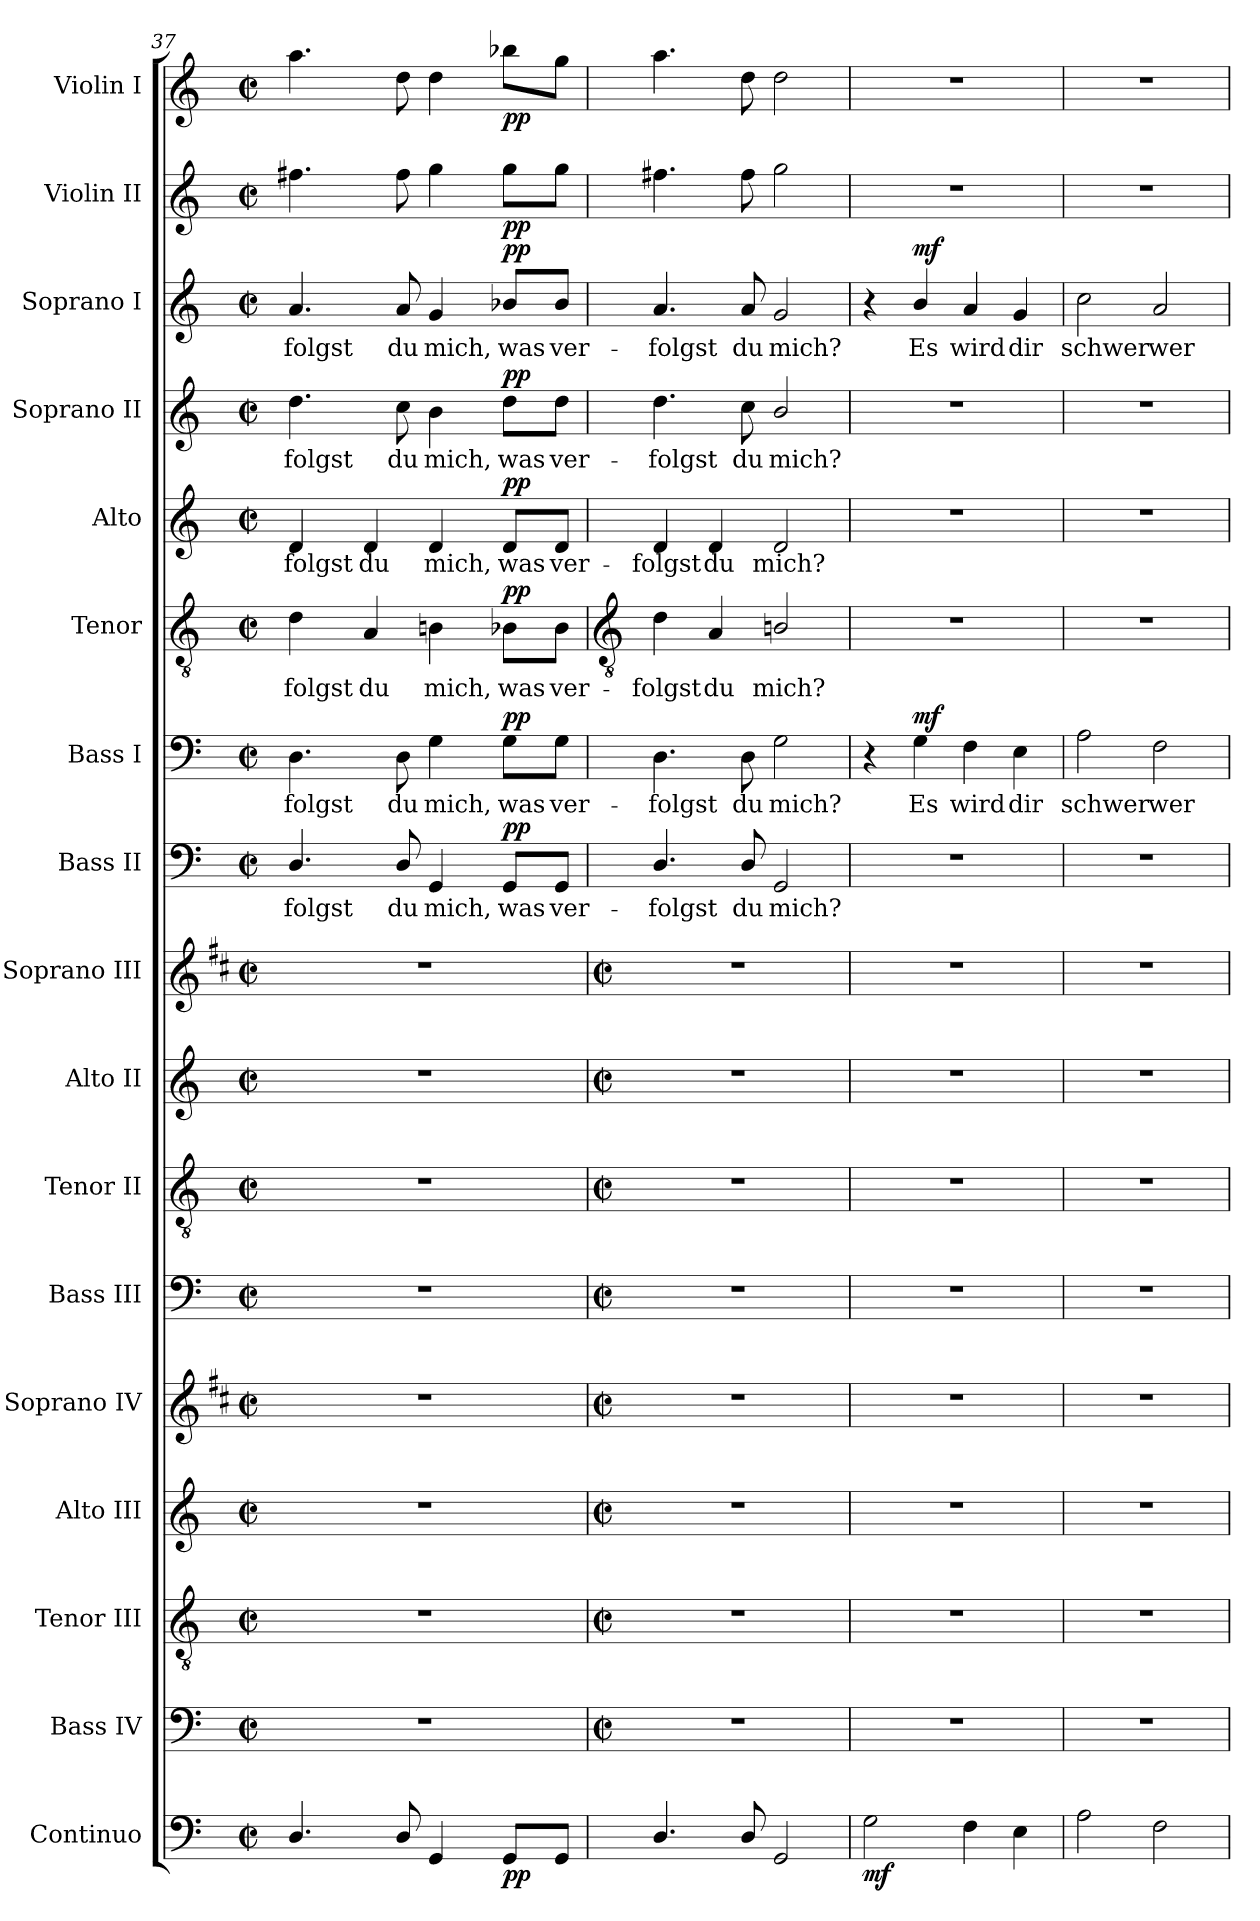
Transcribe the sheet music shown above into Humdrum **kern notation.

**kern	**dynam	**kern	**kern	**kern	**kern	**kern	**kern	**kern	**kern	**kern	**text	**dynam	**kern	**text	**dynam	**kern	**text	**dynam	**kern	**text	**dynam	**kern	**text	**dynam	**kern	**text	**dynam	**kern	**dynam	**kern	**dynam
*part17	*part17	*part16	*part15	*part14	*part13	*part12	*part11	*part10	*part9	*part8	*part8	*part8	*part7	*part7	*part7	*part6	*part6	*part6	*part5	*part5	*part5	*part4	*part4	*part4	*part3	*part3	*part3	*part2	*part2	*part1	*part1
*staff17	*staff17	*staff16	*staff15	*staff14	*staff13	*staff12	*staff11	*staff10	*staff9	*staff8	*staff8	*staff8	*staff7	*staff7	*staff7	*staff6	*staff6	*staff6	*staff5	*staff5	*staff5	*staff4	*staff4	*staff4	*staff3	*staff3	*staff3	*staff2	*staff2	*staff1	*staff1
*I"Continuo	*	*I"Bass IV	*I"Tenor III	*I"Alto III	*I"Soprano IV	*I"Bass III	*I"Tenor II	*I"Alto II	*I"Soprano III	*I"Bass II	*	*	*I"Bass I	*	*	*I"Tenor	*	*	*I"Alto	*	*	*I"Soprano II	*	*	*I"Soprano I	*	*	*I"Violin II	*	*I"Violin I	*
*	*	*I'B IV	*I'T III	*I'A III	*I'S IV	*I'B III	*I'T II	*I'A II	*I'S III	*I'B II	*	*	*I'B I	*	*	*I'T	*	*	*I'A	*	*	*I'S II	*	*	*I'S	*	*	*I'Vn II	*	*I'Vn I	*
*clefF4	*	*clefF4	*clefGv2	*clefG2	*clefG2	*clefF4	*clefGv2	*clefG2	*clefG2	*clefF4	*	*	*clefF4	*	*	*clefGv2	*	*	*clefG2	*	*	*clefG2	*	*	*clefG2	*	*	*clefG2	*	*clefG2	*
*	*	*	*	*	*ITrd1c2	*	*	*	*ITrd1c2	*	*	*	*	*	*	*	*	*	*	*	*	*	*	*	*	*	*	*	*	*	*
*k[]	*	*k[]	*k[]	*k[]	*k[]	*k[]	*k[]	*k[]	*k[]	*k[]	*	*	*k[]	*	*	*k[]	*	*	*k[]	*	*	*k[]	*	*	*k[]	*	*	*k[]	*	*k[]	*
*C:	*	*C:	*C:	*C:	*C:	*C:	*C:	*C:	*C:	*C:	*	*	*C:	*	*	*C:	*	*	*C:	*	*	*C:	*	*	*C:	*	*	*C:	*	*C:	*
*M2/2	*	*M2/2	*M2/2	*M2/2	*M2/2	*M2/2	*M2/2	*M2/2	*M2/2	*M2/2	*	*	*M2/2	*	*	*M2/2	*	*	*M2/2	*	*	*M2/2	*	*	*M2/2	*	*	*M2/2	*	*M2/2	*
*met(c|)	*	*met(c|)	*met(c|)	*met(c|)	*met(c|)	*met(c|)	*met(c|)	*met(c|)	*met(c|)	*met(c|)	*	*	*met(c|)	*	*	*met(c|)	*	*	*met(c|)	*	*	*met(c|)	*	*	*met(c|)	*	*	*met(c|)	*	*met(c|)	*
=37	=37	=37	=37	=37	=37	=37	=37	=37	=37	=37	=37	=37	=37	=37	=37	=37	=37	=37	=37	=37	=37	=37	=37	=37	=37	=37	=37	=37	=37	=37	=37
!	!	!	!	!	!	!	!	!	!	!	!LO:LY:b	!	!	!LO:LY:b	!	!	!LO:LY:b	!	!	!LO:LY:b	!	!	!LO:LY:b	!	!	!LO:LY:b	!	!	!	!	!
4.D/	.	1r	1r	1r	1r	1r	1r	1r	1r	4.D/	-folgst	.	4.D	-folgst	.	4d\	-folgst	.	4d	-folgst	.	4.dd	-folgst	.	4.a/	-folgst	.	4.ff#X	.	4.aa	.
!	!	!	!	!	!	!	!	!	!	!	!	!	!	!	!	!	!LO:LY:b	!	!	!LO:LY:b	!	!	!	!	!	!	!	!	!	!	!
.	.	.	.	.	.	.	.	.	.	.	.	.	.	.	.	4A/	du	.	4d	du	.	.	.	.	.	.	.	.	.	.	.
!	!	!	!	!	!	!	!	!	!	!	!LO:LY:b	!	!	!LO:LY:b	!	!	!	!	!	!	!	!	!LO:LY:b	!	!	!LO:LY:b	!	!	!	!	!
8D/	.	.	.	.	.	.	.	.	.	8D/	du	.	8D	du	.	.	.	.	.	.	.	8cc	du	.	8a/	du	.	8ff#	.	8dd	.
!	!	!	!	!	!	!	!	!	!	!	!LO:LY:b	!	!	!LO:LY:b	!	!	!LO:LY:b	!	!	!LO:LY:b	!	!	!LO:LY:b	!	!	!LO:LY:b	!	!	!	!	!
4GG	.	.	.	.	.	.	.	.	.	4GG	mich,	.	4G	mich,	.	4Bn\	mich,	.	4d	mich,	.	4b	mich,	.	4g/	mich,	.	4gg	.	4dd	.
!	!LO:DY:b	!	!	!	!	!	!	!	!	!	!LO:LY:b	!LO:DY:b	!	!LO:LY:b	!LO:DY:b	!	!LO:LY:b	!LO:DY:b	!	!LO:LY:b	!LO:DY:b	!	!LO:LY:b	!LO:DY:b	!	!LO:LY:b	!LO:DY:b	!	!LO:DY:b	!	!LO:DY:b
8GGL	pp	.	.	.	.	.	.	.	.	8GG/L	was	pp	8G\L	was	pp	8B-X\L	was	pp	8dL	was	pp	8dd\L	was	pp	8b-X/L	was	pp	8ggL	pp	8bb-XL	pp
!	!	!	!	!	!	!	!	!	!	!	!LO:LY:b	!	!	!LO:LY:b	!	!	!LO:LY:b	!	!	!LO:LY:b	!	!	!LO:LY:b	!	!	!LO:LY:b	!	!	!	!	!
8GGJ	.	.	.	.	.	.	.	.	.	8GG/J	ver-	.	8G\J	ver-	.	8B-\J	ver-	.	8dJ	ver-	.	8dd\J	ver-	.	8b-/J	ver-	.	8ggJ	.	8ggJ	.
!!LO:LB:g=z
=38	=38	=38	=38	=38	=38	=38	=38	=38	=38	=38	=38	=38	=38	=38	=38	=38	=38	=38	=38	=38	=38	=38	=38	=38	=38	=38	=38	=38	=38	=38	=38
*	*	*	*	*	*	*	*	*	*	*	*	*	*	*	*	*clefGv2	*	*	*	*	*	*	*	*	*	*	*	*	*	*	*
*	*	*M2/2	*M2/2	*M2/2	*M2/2	*M2/2	*M2/2	*M2/2	*M2/2	*	*	*	*	*	*	*	*	*	*	*	*	*	*	*	*	*	*	*	*	*	*
*	*	*met(c|)	*met(c|)	*met(c|)	*met(c|)	*met(c|)	*met(c|)	*met(c|)	*met(c|)	*	*	*	*	*	*	*	*	*	*	*	*	*	*	*	*	*	*	*	*	*	*
!	!	!	!	!	!	!	!	!	!	!	!LO:LY:b	!	!	!LO:LY:b	!	!	!LO:LY:b	!	!	!LO:LY:b	!	!	!LO:LY:b	!	!	!LO:LY:b	!	!	!	!	!
4.D/	.	1r	1r	1r	1r	1r	1r	1r	1r	4.D/	-folgst	.	4.D	-folgst	.	4d\	-folgst	.	4d	-folgst	.	4.dd	-folgst	.	4.a/	-folgst	.	4.ff#X	.	4.aa	.
!	!	!	!	!	!	!	!	!	!	!	!	!	!	!	!	!	!LO:LY:b	!	!	!LO:LY:b	!	!	!	!	!	!	!	!	!	!	!
.	.	.	.	.	.	.	.	.	.	.	.	.	.	.	.	4A/	du	.	4d	du	.	.	.	.	.	.	.	.	.	.	.
!	!	!	!	!	!	!	!	!	!	!	!LO:LY:b	!	!	!LO:LY:b	!	!	!	!	!	!	!	!	!LO:LY:b	!	!	!LO:LY:b	!	!	!	!	!
8D/	.	.	.	.	.	.	.	.	.	8D/	du	.	8D	du	.	.	.	.	.	.	.	8cc	du	.	8a/	du	.	8ff#	.	8dd	.
!	!	!	!	!	!	!	!	!	!	!	!LO:LY:b	!	!	!LO:LY:b	!	!	!LO:LY:b	!	!	!LO:LY:b	!	!	!LO:LY:b	!	!	!LO:LY:b	!	!	!	!	!
2GG	.	.	.	.	.	.	.	.	.	2GG	mich?	.	2G	mich?	.	2Bn/	mich?	.	2d	mich?	.	2b/	mich?	.	2g/	mich?	.	2gg	.	2dd	.
=39	=39	=39	=39	=39	=39	=39	=39	=39	=39	=39	=39	=39	=39	=39	=39	=39	=39	=39	=39	=39	=39	=39	=39	=39	=39	=39	=39	=39	=39	=39	=39
!	!LO:DY:b	!	!	!	!	!	!	!	!	!	!	!	!	!	!	!	!	!	!	!	!	!	!	!	!	!	!	!	!	!	!
2G	mf	1r	1r	1r	1r	1r	1r	1r	1r	1r	.	.	4r	.	.	1r	.	.	1r	.	.	1r	.	.	4r	.	.	1r	.	1r	.
!	!	!	!	!	!	!	!	!	!	!	!	!	!	!LO:LY:b	!LO:DY:b	!	!	!	!	!	!	!	!	!	!	!LO:LY:b	!LO:DY:b	!	!	!	!
.	.	.	.	.	.	.	.	.	.	.	.	.	4G	Es	mf	.	.	.	.	.	.	.	.	.	4b/	Es	mf	.	.	.	.
!	!	!	!	!	!	!	!	!	!	!	!	!	!	!LO:LY:b	!	!	!	!	!	!	!	!	!	!	!	!LO:LY:b	!	!	!	!	!
4F	.	.	.	.	.	.	.	.	.	.	.	.	4F	wird	.	.	.	.	.	.	.	.	.	.	4a/	wird	.	.	.	.	.
!	!	!	!	!	!	!	!	!	!	!	!	!	!	!LO:LY:b	!	!	!	!	!	!	!	!	!	!	!	!LO:LY:b	!	!	!	!	!
4E	.	.	.	.	.	.	.	.	.	.	.	.	4E	dir	.	.	.	.	.	.	.	.	.	.	4g/	dir	.	.	.	.	.
=40	=40	=40	=40	=40	=40	=40	=40	=40	=40	=40	=40	=40	=40	=40	=40	=40	=40	=40	=40	=40	=40	=40	=40	=40	=40	=40	=40	=40	=40	=40	=40
!	!	!	!	!	!	!	!	!	!	!	!	!	!	!LO:LY:b	!	!	!	!	!	!	!	!	!	!	!	!LO:LY:b	!	!	!	!	!
2A	.	1r	1r	1r	1r	1r	1r	1r	1r	1r	.	.	2A	schwer	.	1r	.	.	1r	.	.	1r	.	.	2cc\	schwer	.	1r	.	1r	.
!	!	!	!	!	!	!	!	!	!	!	!	!	!	!LO:LY:b	!	!	!	!	!	!	!	!	!	!	!	!LO:LY:b	!	!	!	!	!
2F	.	.	.	.	.	.	.	.	.	.	.	.	2F	wer-	.	.	.	.	.	.	.	.	.	.	2a/	wer-	.	.	.	.	.
=	=	=	=	=	=	=	=	=	=	=	=	=	=	=	=	=	=	=	=	=	=	=	=	=	=	=	=	=	=	=	=
*-	*-	*-	*-	*-	*-	*-	*-	*-	*-	*-	*-	*-	*-	*-	*-	*-	*-	*-	*-	*-	*-	*-	*-	*-	*-	*-	*-	*-	*-	*-	*-
